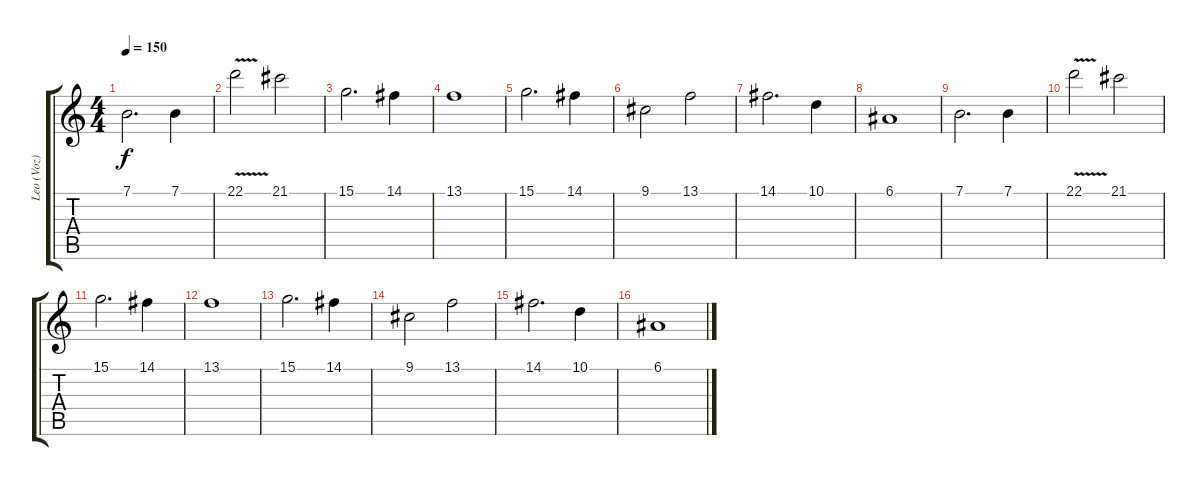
\track ("Leo (Voz)" "Leo (Voz)") {instrument fiddle}
\staff {score tabs}
\tuning (E4 B3 G3 D3 A2 E2) {hide}
\ts (4 4)
\tempo 150
\clef g2
\ks c
7.1.2{d dy f} 7.1.4 |
22.1{v}.2 21.1.2 |
15.1.2{d} 14.1.4 |
13.1.1 |
15.1.2{d} 14.1.4 |
9.1.2 13.1.2 |
14.1.2{d} 10.1.4 |
6.1.1 |
7.1.2{d} 7.1.4 |
22.1{v}.2 21.1.2 |
15.1.2{d} 14.1.4 |
13.1.1 |
15.1.2{d} 14.1.4 |
9.1.2 13.1.2 |
14.1.2{d} 10.1.4 |
6.1.1
